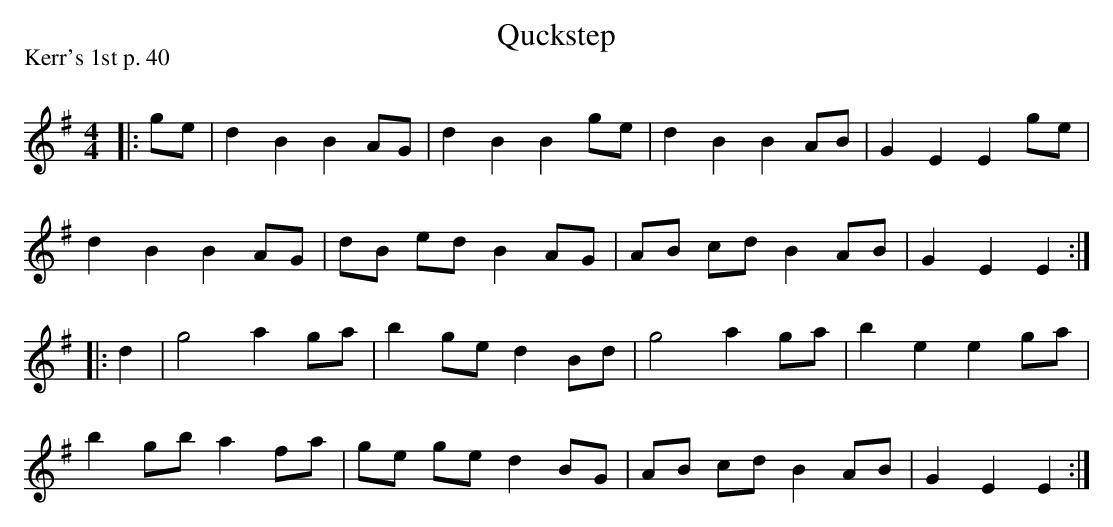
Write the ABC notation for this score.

X:1
T: Quckstep
P:Kerr's 1st p. 40
Q: 232
K:Em
M:4/4
L:1/8
|:ge|d2 B2 B2 AG|d2 B2 B2 ge|d2 B2 B2 AB|G2 E2 E2 ge|
d2 B2 B2 AG|dB ed B2 AG|AB cd B2 AB|G2 E2 E2:|
|:d2|g4 a2 ga|b2 ge d2 Bd|g4 a2 ga|b2 e2 e2 ga|
b2 gb a2 fa|ge ge d2 BG|AB cd B2 AB|G2 E2 E2:|
